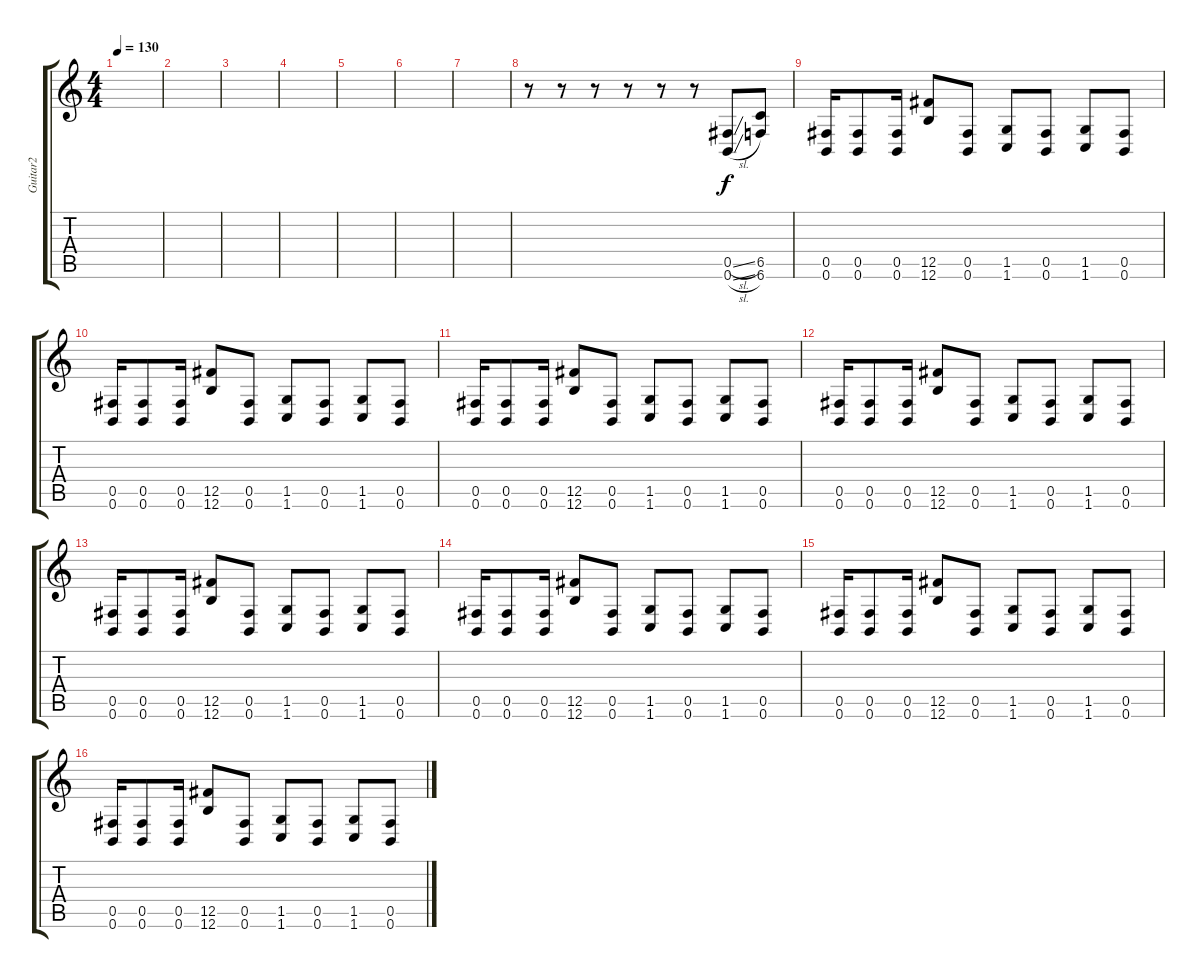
\track ("Guitar2" "Guitar2") {instrument overdrivenguitar}
\staff {score tabs}
\tuning (D4 A3 E3 B2 Gb2 B1) {hide}
\ts (4 4)
\tempo 130
\clef g2
\ks c
|
|
|
|
|
|
|
r.8 r.8 r.8 r.8 r.8 r.8 (0.5{sl} 0.6{sl}).8 (6.5 6.6).8 |
(0.5 0.6).16 (0.5 0.6).8 (0.5 0.6).16 (12.5 12.6).8 (0.5 0.6).8 (1.5 1.6).8 (0.5 0.6).8 (1.5 1.6).8 (0.5 0.6).8 |
(0.5 0.6).16 (0.5 0.6).8 (0.5 0.6).16 (12.5 12.6).8 (0.5 0.6).8 (1.5 1.6).8 (0.5 0.6).8 (1.5 1.6).8 (0.5 0.6).8 |
(0.5 0.6).16 (0.5 0.6).8 (0.5 0.6).16 (12.5 12.6).8 (0.5 0.6).8 (1.5 1.6).8 (0.5 0.6).8 (1.5 1.6).8 (0.5 0.6).8 |
(0.5 0.6).16 (0.5 0.6).8 (0.5 0.6).16 (12.5 12.6).8 (0.5 0.6).8 (1.5 1.6).8 (0.5 0.6).8 (1.5 1.6).8 (0.5 0.6).8 |
(0.5 0.6).16 (0.5 0.6).8 (0.5 0.6).16 (12.5 12.6).8 (0.5 0.6).8 (1.5 1.6).8 (0.5 0.6).8 (1.5 1.6).8 (0.5 0.6).8 |
(0.5 0.6).16 (0.5 0.6).8 (0.5 0.6).16 (12.5 12.6).8 (0.5 0.6).8 (1.5 1.6).8 (0.5 0.6).8 (1.5 1.6).8 (0.5 0.6).8 |
(0.5 0.6).16 (0.5 0.6).8 (0.5 0.6).16 (12.5 12.6).8 (0.5 0.6).8 (1.5 1.6).8 (0.5 0.6).8 (1.5 1.6).8 (0.5 0.6).8 |
(0.5 0.6).16 (0.5 0.6).8 (0.5 0.6).16 (12.5 12.6).8 (0.5 0.6).8 (1.5 1.6).8 (0.5 0.6).8 (1.5 1.6).8 (0.5 0.6).8
